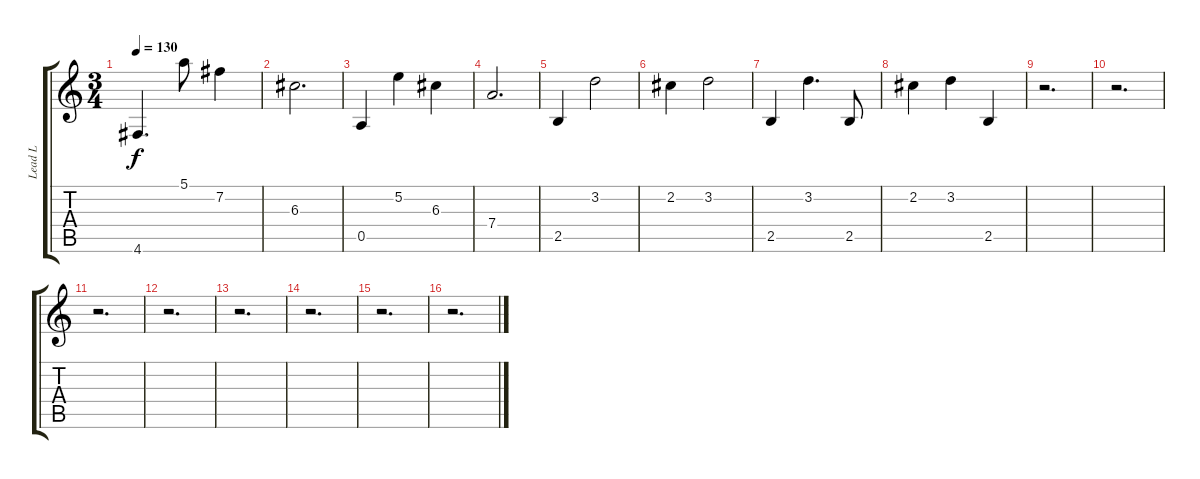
\track ("Lead L" "Lead L") {instrument acousticguitarnylon}
\staff {score tabs}
\tuning (E4 B3 G3 D3 A2 D2) {hide}
\ts (3 4)
\tempo 130
\clef g2
\ks c
4.6.4{d dy f} 5.1.8 7.2.4 |
6.3.2{d} |
0.5.4 5.2.4 6.3.4 |
7.4.2{d} |
2.5.4 3.2.2 |
2.2.4 3.2.2 |
2.5.4 3.2.4{d} 2.5.8 |
2.2.4 3.2.4 2.5.4 |
r.2{d} |
r.2{d} |
r.2{d} |
r.2{d} |
r.2{d} |
r.2{d} |
r.2{d} |
r.2{d}
